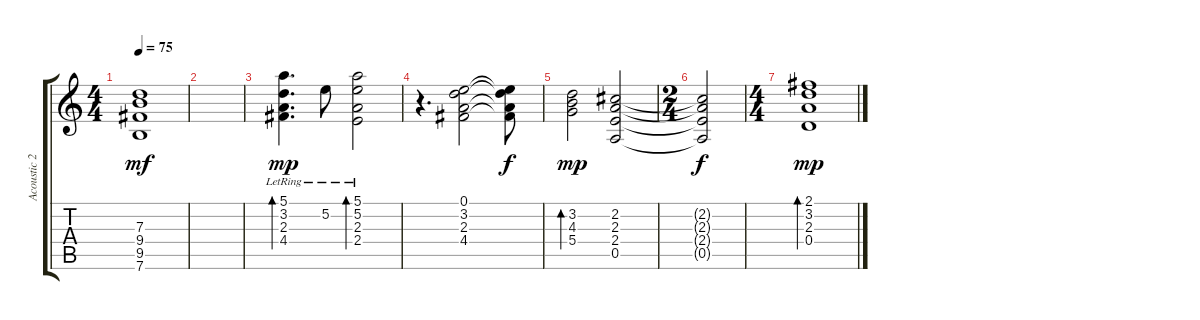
\track ("Acoustic 2" "Acoustic 2") {instrument acousticguitarsteel}
\staff {score tabs}
\tuning (E4 B3 G3 D3 A2 E2) {hide}
\ts (4 4)
\tempo 75
\clef g2
\ks c
(7.3 9.4 9.5 7.6).1{dy mf} |
|
(5.1{lr} 3.2{lr} 2.3{lr} 4.4{lr}).4{d bd 60 dy mp} 5.2{lr}.8 (5.1{lr} 5.2 2.3 2.4).2{bd 60} |
r.4{d} (0.1 3.2 2.3 4.4).2 (0.1{t} 3.2{t} 2.3{t} 4.4{t}).8{dy f} |
(3.2 4.3 5.4).2{bd 120 dy mp} (2.2 2.3 2.4 0.5).2 |
\ts (2 4)
(2.2{t} 2.3{t} 2.4{t} 0.5{t}).2{dy f} |
\ts (4 4)
(2.1 3.2 2.3 0.4).1{bd 120 dy mp}
